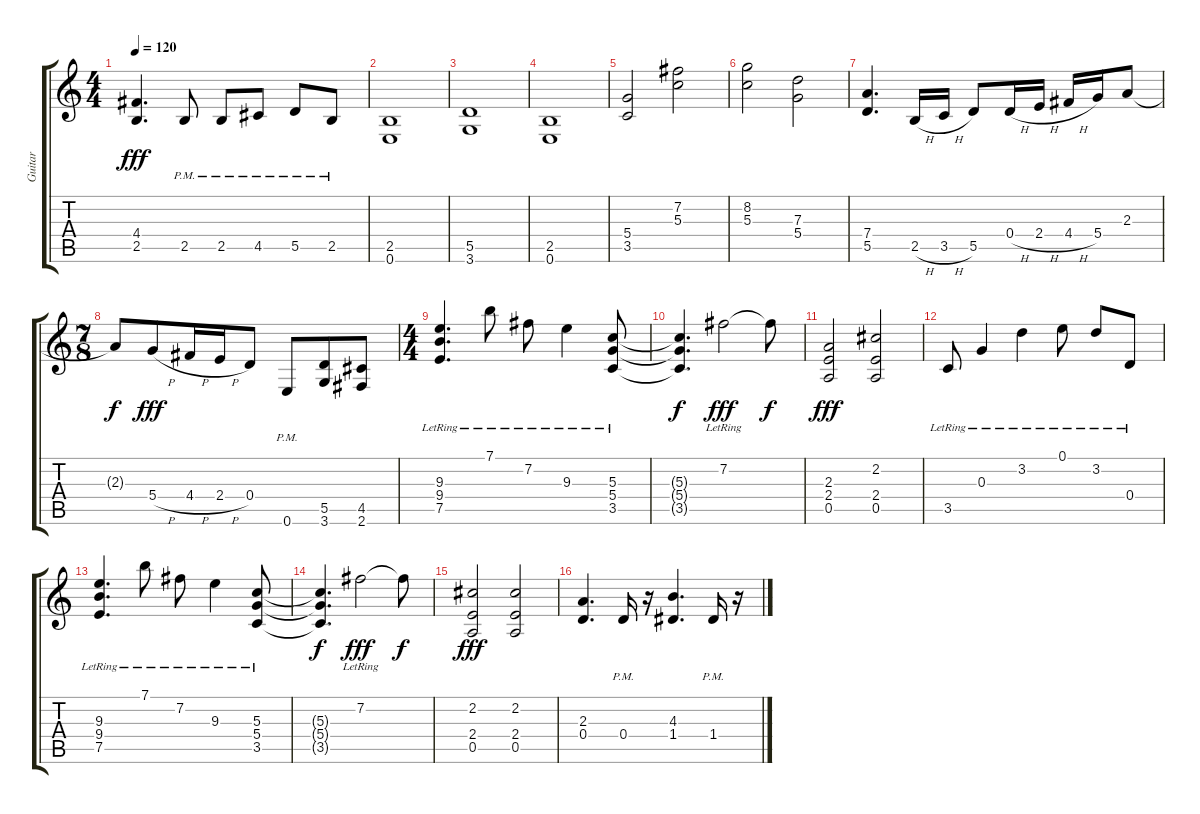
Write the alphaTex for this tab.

\track ("Guitar" "Guitar") {instrument distortionguitar}
\staff {score tabs}
\tuning (E4 B3 G3 D3 A2 E2) {hide}
\ts (4 4)
\tempo 120
\clef g2
\ks c
(4.4 2.5).4{d dy fff} 2.5{pm}.8 2.5{pm}.8 4.5{pm}.8 5.5{pm}.8 2.5{pm}.8 |
(2.5 0.6).1 |
(5.5 3.6).1 |
(2.5 0.6).1 |
(5.4 3.5).2 (7.2 5.3).2 |
(8.2 5.3).2 (7.3 5.4).2 |
(7.4 5.5).4{d} 2.5{h}.16 3.5{h}.16 5.5.8 0.4{h}.16 2.4{h}.16 4.4{h}.16 5.4.16 2.3.8 |
\ts (7 8)
2.3{t}.8{dy f} 5.4{h}.8{dy fff} 4.4{h}.16 2.4{h}.16 0.4.8 0.6{pm}.8 (5.5 3.6).8 (4.5 2.6).8 |
\ts (4 4)
(9.3{lr} 9.4{lr} 7.5{lr}).4{d} 7.1{lr}.8 7.2{lr}.8 9.3{lr}.4 (5.3{lr} 5.4{lr} 3.5{lr}).8 |
(5.3{t} 5.4{t} 3.5{t}).4{d dy f} 7.2{lr}.2{dy fff} 7.2{t}.8{dy f} |
(2.3 2.4 0.5).2{dy fff} (2.2 2.4 0.5).2 |
3.5{lr}.8 0.3{lr}.4 3.2{lr}.4 0.1{lr}.8 3.2{lr}.8 0.4{lr}.8 |
(9.3{lr} 9.4{lr} 7.5{lr}).4{d} 7.1{lr}.8 7.2{lr}.8 9.3{lr}.4 (5.3{lr} 5.4{lr} 3.5{lr}).8 |
(5.3{t} 5.4{t} 3.5{t}).4{d dy f} 7.2{lr}.2{dy fff} 7.2{t}.8{dy f} |
(2.2 2.4 0.5).2{dy fff} (2.2 2.4 0.5).2 |
(2.3 0.4).4{d} 0.4{pm}.16 r.16 (4.3 1.4).4{d} 1.4{pm}.16 r.16
